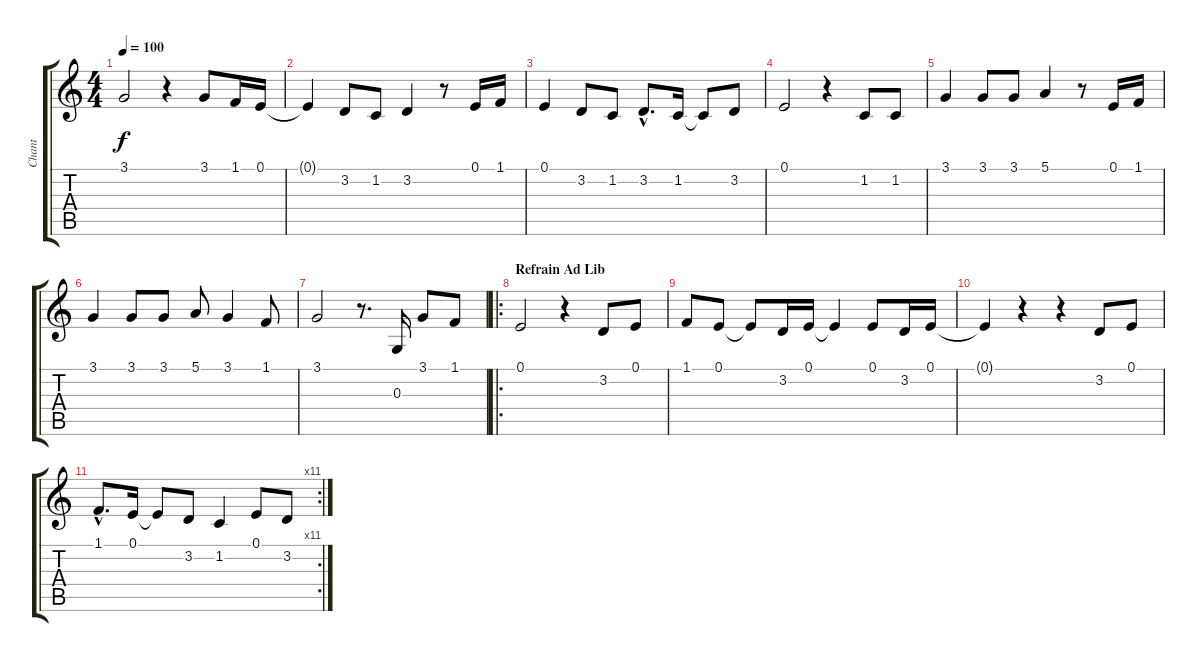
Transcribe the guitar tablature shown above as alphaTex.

\track ("Chant" "Chant") {instrument oboe}
\staff {score tabs}
\tuning (E4 B3 G3 D3 A2 E2) {hide}
\ts (4 4)
\tempo 100
\clef g2
\ks c
3.1.2{dy f} r.4 3.1.8 1.1.16 0.1.16 |
0.1{t}.4 3.2.8 1.2.8 3.2.4 r.8 0.1.16 1.1.16 |
0.1.4 3.2.8 1.2.8 3.2{hac}.8{d} 1.2.16 1.2{t}.8 3.2.8 |
0.1.2 r.4 1.2.8 1.2.8 |
3.1.4 3.1.8 3.1.8 5.1.4 r.8 0.1.16 1.1.16 |
3.1.4 3.1.8 3.1.8 5.1.8 3.1.4 1.1.8 |
3.1.2 r.8{d} 0.3.16 3.1.8 1.1.8 |
\ro
\section ("" "Refrain Ad Lib")
0.1.2 r.4 3.2.8 0.1.8 |
1.1.8 0.1.8 0.1{t}.8 3.2.16 0.1.16 0.1{t}.4 0.1.8 3.2.16 0.1.16 |
0.1{t}.4 r.4 r.4 3.2.8 0.1.8 |
\rc 11
1.1{hac}.8{d} 0.1.16 0.1{t}.8 3.2.8 1.2.4 0.1.8 3.2.8
